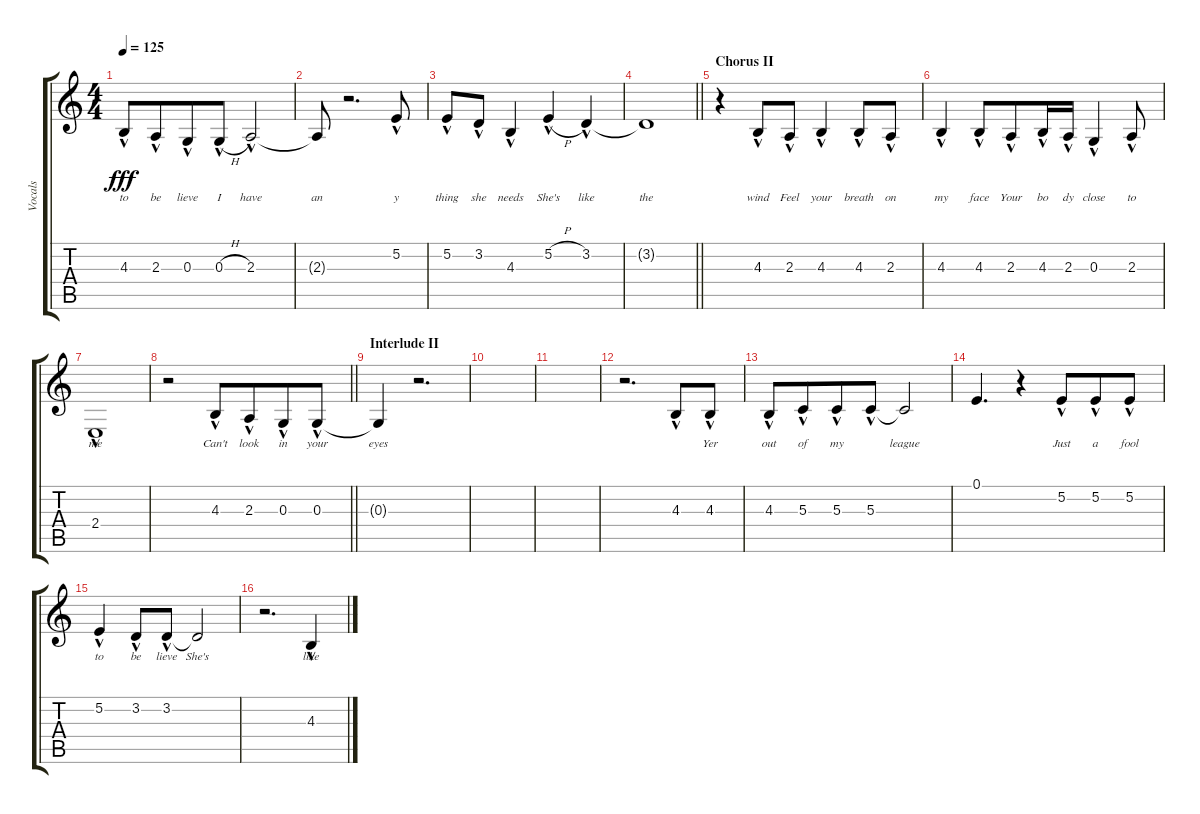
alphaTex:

\track ("Vocals" "Vocals") {instrument lead2sawtooth}
\staff {score tabs}
\tuning (E4 B3 G3 D3 A2 E2) {hide}
\ts (4 4)
\tempo 125
\clef g2
\ks c
4.3{hac}.8{lyrics (0 "to") lyrics (1 "") lyrics (2 "") lyrics (3 "") lyrics (4 "") dy fff} 2.3{hac}.8{lyrics (0 "be") lyrics (1 "") lyrics (2 "") lyrics (3 "") lyrics (4 "") beam merge} 0.3{hac}.8{lyrics (0 "lieve") lyrics (1 "") lyrics (2 "") lyrics (3 "") lyrics (4 "")} 0.3{h hac}.8{lyrics (0 "I") lyrics (1 "") lyrics (2 "") lyrics (3 "") lyrics (4 "")} 2.3{hac}.2{lyrics (0 "have") lyrics (1 "") lyrics (2 "") lyrics (3 "") lyrics (4 "")} |
2.3{t}.8{lyrics (0 "an") lyrics (1 "") lyrics (2 "") lyrics (3 "") lyrics (4 "")} r.2{d} 5.2{hac}.8{lyrics (0 "y") lyrics (1 "") lyrics (2 "") lyrics (3 "") lyrics (4 "")} |
5.2{hac}.8{lyrics (0 "thing") lyrics (1 "") lyrics (2 "") lyrics (3 "") lyrics (4 "")} 3.2{hac}.8{lyrics (0 "she") lyrics (1 "") lyrics (2 "") lyrics (3 "") lyrics (4 "")} 4.3{hac}.4{lyrics (0 "needs") lyrics (1 "") lyrics (2 "") lyrics (3 "") lyrics (4 "")} 5.2{h hac}.4{lyrics (0 "She's") lyrics (1 "") lyrics (2 "") lyrics (3 "") lyrics (4 "")} 3.2{hac}.4{lyrics (0 "like") lyrics (1 "") lyrics (2 "") lyrics (3 "") lyrics (4 "")} |
\barLineRight lightlight
3.2{t}.1{lyrics (0 "the") lyrics (1 "") lyrics (2 "") lyrics (3 "") lyrics (4 "")} |
\section ("" "Chorus II")
r.4 4.3{hac}.8{lyrics (0 "wind") lyrics (1 "") lyrics (2 "") lyrics (3 "") lyrics (4 "")} 2.3{hac}.8{lyrics (0 "Feel") lyrics (1 "") lyrics (2 "") lyrics (3 "") lyrics (4 "")} 4.3{hac}.4{lyrics (0 "your") lyrics (1 "") lyrics (2 "") lyrics (3 "") lyrics (4 "")} 4.3{hac}.8{lyrics (0 "breath") lyrics (1 "") lyrics (2 "") lyrics (3 "") lyrics (4 "")} 2.3{hac}.8{lyrics (0 "on") lyrics (1 "") lyrics (2 "") lyrics (3 "") lyrics (4 "")} |
4.3{hac}.4{lyrics (0 "my") lyrics (1 "") lyrics (2 "") lyrics (3 "") lyrics (4 "")} 4.3{hac}.8{lyrics (0 "face") lyrics (1 "") lyrics (2 "") lyrics (3 "") lyrics (4 "")} 2.3{hac}.8{lyrics (0 "Your") lyrics (1 "") lyrics (2 "") lyrics (3 "") lyrics (4 "") beam merge} 4.3{hac}.16{lyrics (0 "bo") lyrics (1 "") lyrics (2 "") lyrics (3 "") lyrics (4 "") beam merge} 2.3{hac}.16{lyrics (0 "dy") lyrics (1 "") lyrics (2 "") lyrics (3 "") lyrics (4 "")} 0.3{hac}.4{lyrics (0 "close") lyrics (1 "") lyrics (2 "") lyrics (3 "") lyrics (4 "")} 2.3{hac}.8{lyrics (0 "to") lyrics (1 "") lyrics (2 "") lyrics (3 "") lyrics (4 "")} |
2.4{hac}.1{lyrics (0 "me") lyrics (1 "") lyrics (2 "") lyrics (3 "") lyrics (4 "")} |
\barLineRight lightlight
r.2 4.3{hac}.8{lyrics (0 "Can't") lyrics (1 "") lyrics (2 "") lyrics (3 "") lyrics (4 "") beam merge} 2.3{hac}.8{lyrics (0 "look") lyrics (1 "") lyrics (2 "") lyrics (3 "") lyrics (4 "") beam merge} 0.3{hac}.8{lyrics (0 "in") lyrics (1 "") lyrics (2 "") lyrics (3 "") lyrics (4 "") beam merge} 0.3{hac}.8{lyrics (0 "your") lyrics (1 "") lyrics (2 "") lyrics (3 "") lyrics (4 "")} |
\section ("" "Interlude II")
0.3{t}.4{lyrics (0 "eyes") lyrics (1 "") lyrics (2 "") lyrics (3 "") lyrics (4 "")} r.2{d} |
|
|
r.2{d beam merge} 4.3{hac}.8{lyrics (0 "") lyrics (1 "") lyrics (2 "") lyrics (3 "") lyrics (4 "")} 4.3{hac}.8{lyrics (0 "Yer") lyrics (1 "") lyrics (2 "") lyrics (3 "") lyrics (4 "")} |
4.3{hac}.8{lyrics (0 "out") lyrics (1 "") lyrics (2 "") lyrics (3 "") lyrics (4 "")} 5.3{hac}.8{lyrics (0 "of") lyrics (1 "") lyrics (2 "") lyrics (3 "") lyrics (4 "") beam merge} 5.3{hac}.8{lyrics (0 "my") lyrics (1 "") lyrics (2 "") lyrics (3 "") lyrics (4 "")} 5.3{hac}.8{lyrics (0 "") lyrics (1 "") lyrics (2 "") lyrics (3 "") lyrics (4 "")} 5.3{t}.2{lyrics (0 "league") lyrics (1 "") lyrics (2 "") lyrics (3 "") lyrics (4 "")} |
0.1.4{d lyrics (0 "") lyrics (1 "") lyrics (2 "") lyrics (3 "") lyrics (4 "")} r.4 5.2{hac}.8{lyrics (0 "Just") lyrics (1 "") lyrics (2 "") lyrics (3 "") lyrics (4 "") beam merge} 5.2{hac}.8{lyrics (0 "a") lyrics (1 "") lyrics (2 "") lyrics (3 "") lyrics (4 "")} 5.2{hac}.8{lyrics (0 "fool") lyrics (1 "") lyrics (2 "") lyrics (3 "") lyrics (4 "")} |
5.2{hac}.4{lyrics (0 "to") lyrics (1 "") lyrics (2 "") lyrics (3 "") lyrics (4 "")} 3.2{hac}.8{lyrics (0 "be") lyrics (1 "") lyrics (2 "") lyrics (3 "") lyrics (4 "")} 3.2{hac}.8{lyrics (0 "lieve") lyrics (1 "") lyrics (2 "") lyrics (3 "") lyrics (4 "")} 3.2{t}.2{lyrics (0 "She's") lyrics (1 "") lyrics (2 "") lyrics (3 "") lyrics (4 "")} |
r.2{d} 4.3{hac}.4{lyrics (0 "like") lyrics (1 "") lyrics (2 "") lyrics (3 "") lyrics (4 "")}
